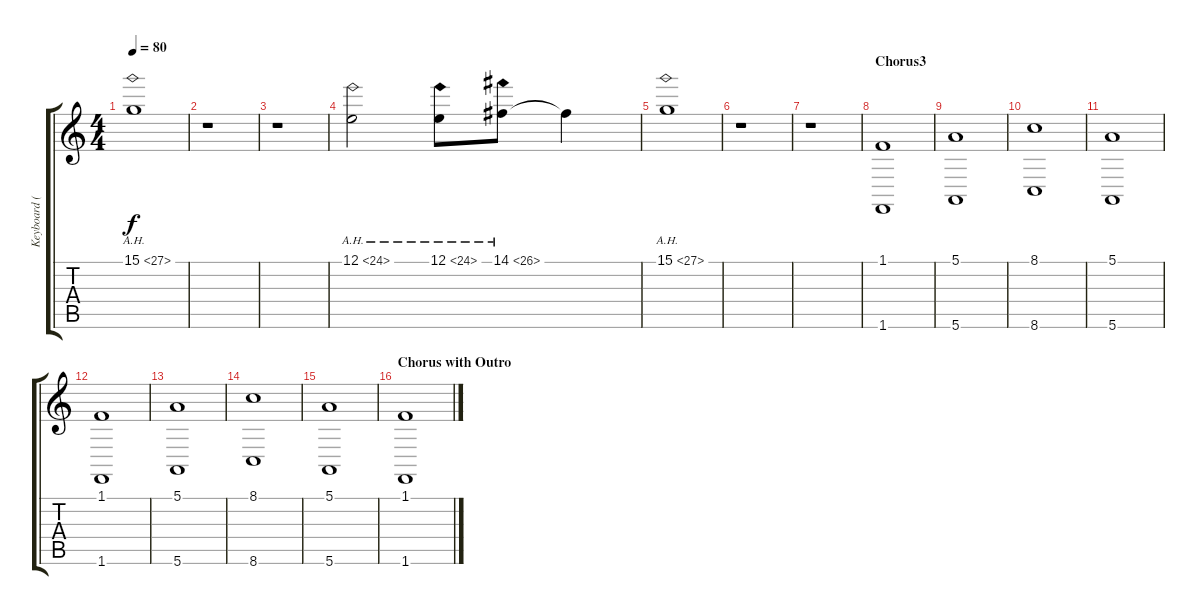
\track ("Keyboard (Madonna Wayne Gacy)" "Keyboard (") {instrument stringensemble1}
\staff {score tabs}
\tuning (E4 B3 G3 D3 A2 E2) {hide}
\ts (4 4)
\tempo 80
\clef g2
\ks c
15.1{ah 12}.1{dy f} |
r.1 |
r.1 |
12.1{ah 12}.2 12.1{ah 12}.8 14.1{ah 12}.8 14.1{t}.4 |
15.1{ah 12}.1 |
r.1 |
r.1 |
\section ("" "Chorus3")
(1.1 1.6).1 |
(5.1 5.6).1 |
(8.1 8.6).1 |
(5.1 5.6).1 |
(1.1 1.6).1 |
(5.1 5.6).1 |
(8.1 8.6).1 |
(5.1 5.6).1 |
\section ("" "Chorus with Outro")
(1.1 1.6).1
